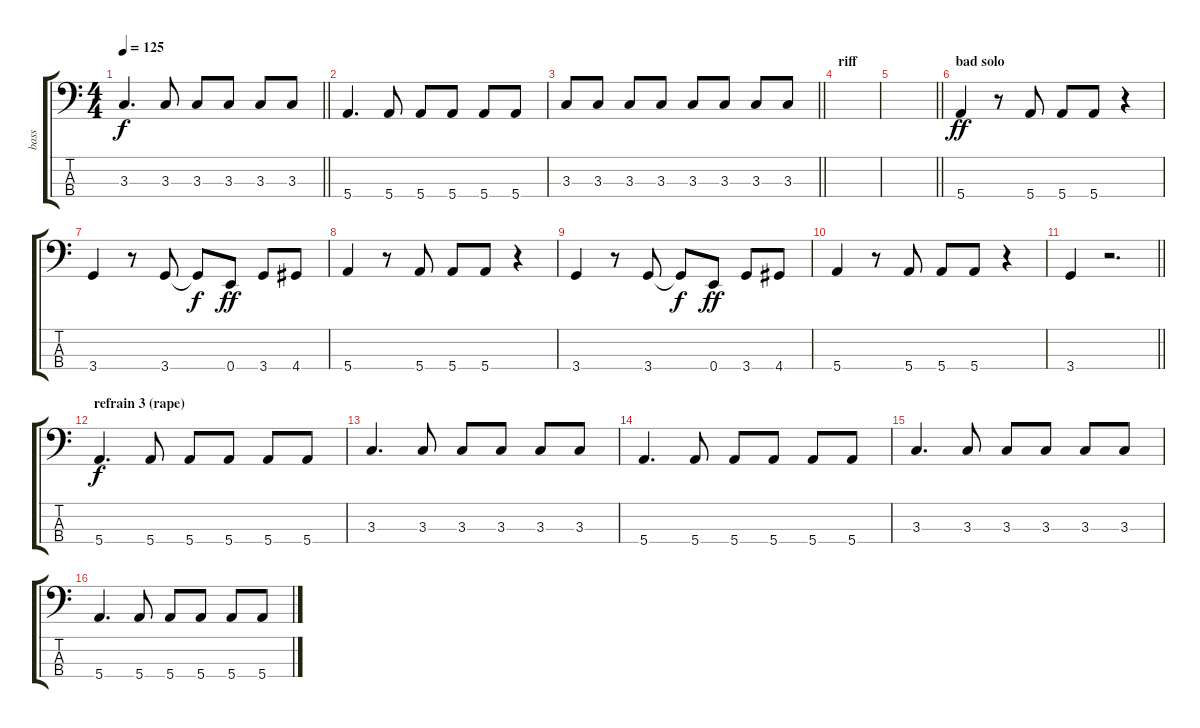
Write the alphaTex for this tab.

\track ("bass" "bass") {instrument electricbassfinger}
\staff {score tabs}
\tuning (G2 D2 A1 E1) {hide}
\ts (4 4)
\tempo 125
\clef f4
\barLineRight lightlight
\ks c
3.3.4{d dy f} 3.3.8 3.3.8 3.3.8 3.3.8 3.3.8 |
5.4.4{d} 5.4.8 5.4.8 5.4.8 5.4.8 5.4.8 |
\barLineRight lightlight
3.3.8 3.3.8 3.3.8 3.3.8 3.3.8 3.3.8 3.3.8 3.3.8 |
\section ("" "riff")
|
\barLineRight lightlight
|
\section ("" "bad solo")
5.4.4{dy ff} r.8 5.4.8 5.4.8 5.4.8 r.4 |
3.4.4 r.8 3.4.8 3.4{t}.8{dy f} 0.4.8{dy ff} 3.4.8 4.4.8 |
5.4.4 r.8 5.4.8 5.4.8 5.4.8 r.4 |
3.4.4 r.8 3.4.8 3.4{t}.8{dy f} 0.4.8{dy ff} 3.4.8 4.4.8 |
5.4.4 r.8 5.4.8 5.4.8 5.4.8 r.4 |
\barLineRight lightlight
3.4.4 r.2{d} |
\section ("" "refrain 3 (rape)")
5.4.4{d dy f} 5.4.8 5.4.8 5.4.8 5.4.8 5.4.8 |
3.3.4{d} 3.3.8 3.3.8 3.3.8 3.3.8 3.3.8 |
5.4.4{d} 5.4.8 5.4.8 5.4.8 5.4.8 5.4.8 |
3.3.4{d} 3.3.8 3.3.8 3.3.8 3.3.8 3.3.8 |
5.4.4{d} 5.4.8 5.4.8 5.4.8 5.4.8 5.4.8
